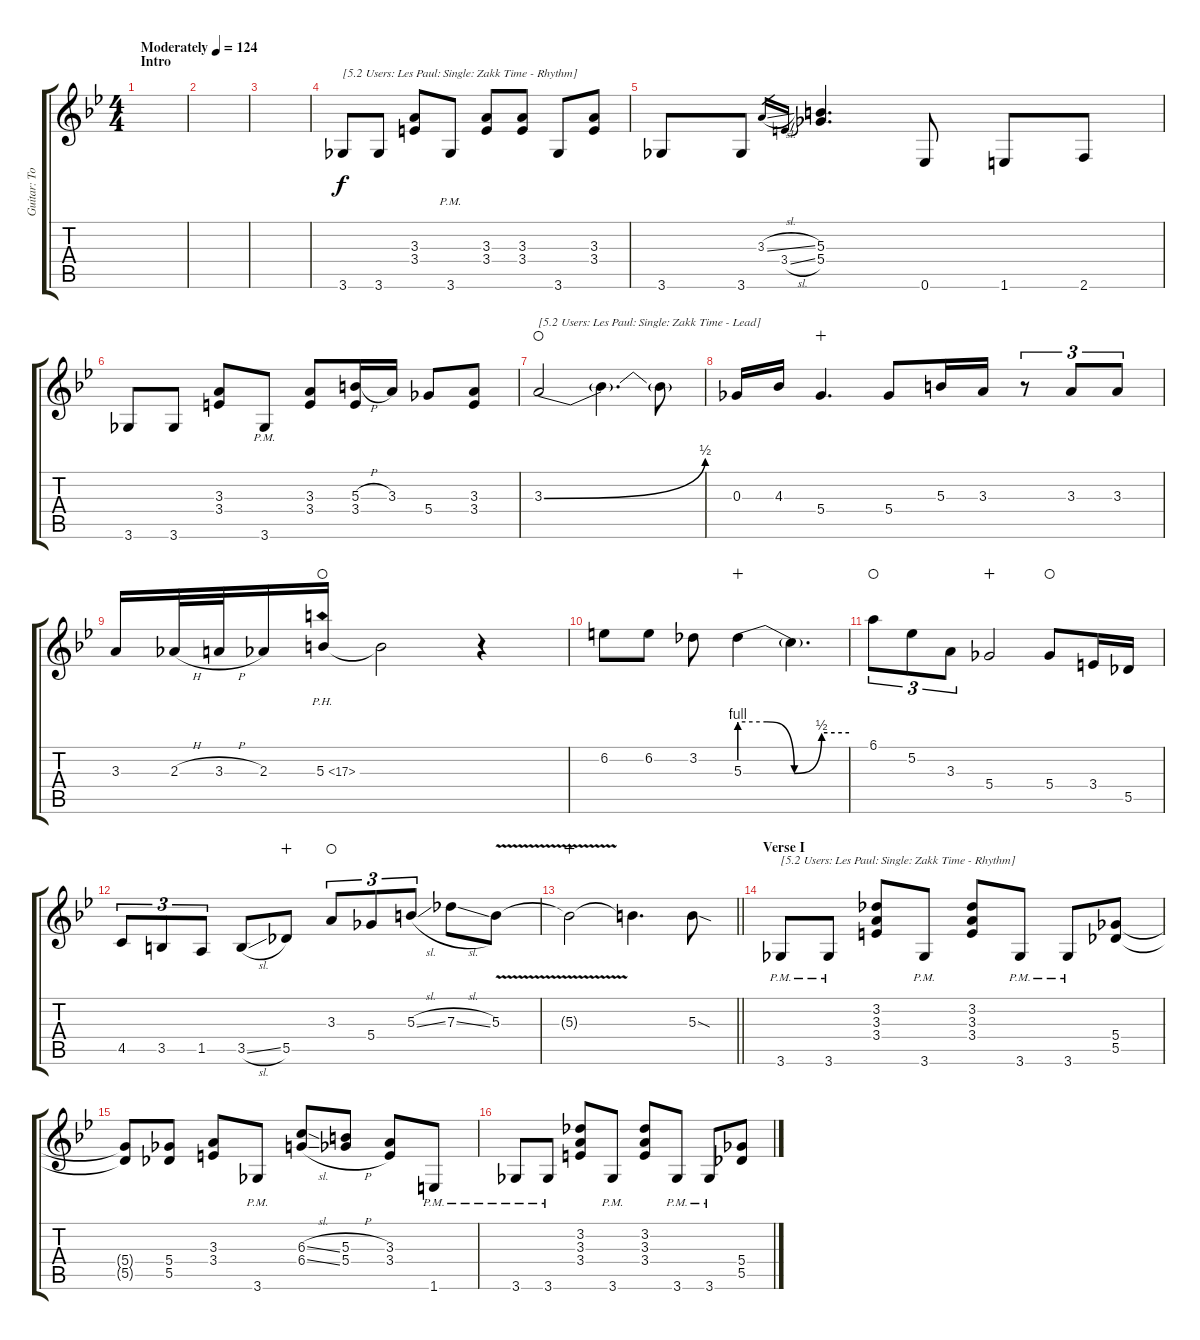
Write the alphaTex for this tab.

\track ("Guitar: Tony L" "Guitar: To") {instrument distortionguitar}
\staff {score tabs}
\tuning (Eb4 Bb3 Gb3 Db3 Ab2 Eb2) {hide}
\ts (4 4)
\section ("" "Intro")
\tempo (124 "Moderately")
\clef g2
\ks bb
|
|
|
3.6.8{txt "[5.2 Users: Les Paul: Single: Zakk Time - Rhythm]"} 3.6.8 (3.3 3.4).8 3.6{pm}.8 (3.3 3.4).8 (3.3 3.4).8 3.6.8 (3.3 3.4).8 |
3.6.8 3.6.8 3.3{sl}.16{gr} 3.4{sl}.16{gr} (5.3 5.4).4{d} 0.6.8 1.6.8 2.6.8 |
3.6.8 3.6.8 (3.3 3.4).8 3.6{pm}.8 (3.3 3.4).8 (5.3{h} 3.4).16 3.3.16 5.4.8 (3.3 3.4).8 |
3.3{be (bend 0 0 60 2)}.2{txt "[5.2 Users: Les Paul: Single: Zakk Time - Lead]" volume 16 instrument distortionguitar waho} 3.3{t}.4{d} 3.3{t}.8 |
0.3.16 4.3.16 5.4.4{d wahc} 5.4.8 5.3.16 3.3.16 r.8{tu (3 2)} 3.3.8{tu (3 2)} 3.3.8{tu (3 2)} |
3.3.16 2.3{h}.32 3.3{h}.32 2.3.16 5.3{ph 12}.16{waho} 5.3{t}.2 r.4 |
6.2.8 6.2.8 3.2.8 5.3{be (custom 0 4 15 4 30 0 45 2 60 2)}.4{wahc} 5.3{t}.4{d} |
6.1.8{tu (3 2) waho} 5.2.8{tu (3 2)} 3.3.8{tu (3 2)} 5.4.2{wahc} 5.4.8{waho} 3.4.16 5.5.16 |
4.5.8{tu (3 2)} 3.5.8{tu (3 2)} 1.5.8{tu (3 2)} 3.5{sl}.8 5.5.8{wahc} 3.3.8{tu (3 2) waho} 5.4.8{tu (3 2)} 5.3{sl}.8{tu (3 2)} 7.3{sl}.8 5.3{v}.8 |
\barLineRight lightlight
5.3{t}.2{wahc} 5.3{t}.4{d} 5.3{sod}.8 |
\section ("" "Verse I")
3.6{pm}.8{txt "[5.2 Users: Les Paul: Single: Zakk Time - Rhythm]" volume 13 instrument distortionguitar} 3.6{pm}.8 (3.2 3.3 3.4).8 3.6{pm}.8 (3.2 3.3 3.4).8 3.6{pm}.8 3.6{pm}.8 (5.4 5.5).8 |
(5.4{t} 5.5{t}).8 (5.4 5.5).8 (3.3 3.4).8 3.6{pm}.8 (6.3{sl} 6.4{sl}).8 (5.3{h} 5.4{h}).8 (3.3 3.4).8 1.6{pm}.8 |
3.6{pm}.8 3.6{pm}.8 (3.2 3.3 3.4).8 3.6{pm}.8 (3.2 3.3 3.4).8 3.6{pm}.8 3.6{pm}.8 (5.4 5.5).8
